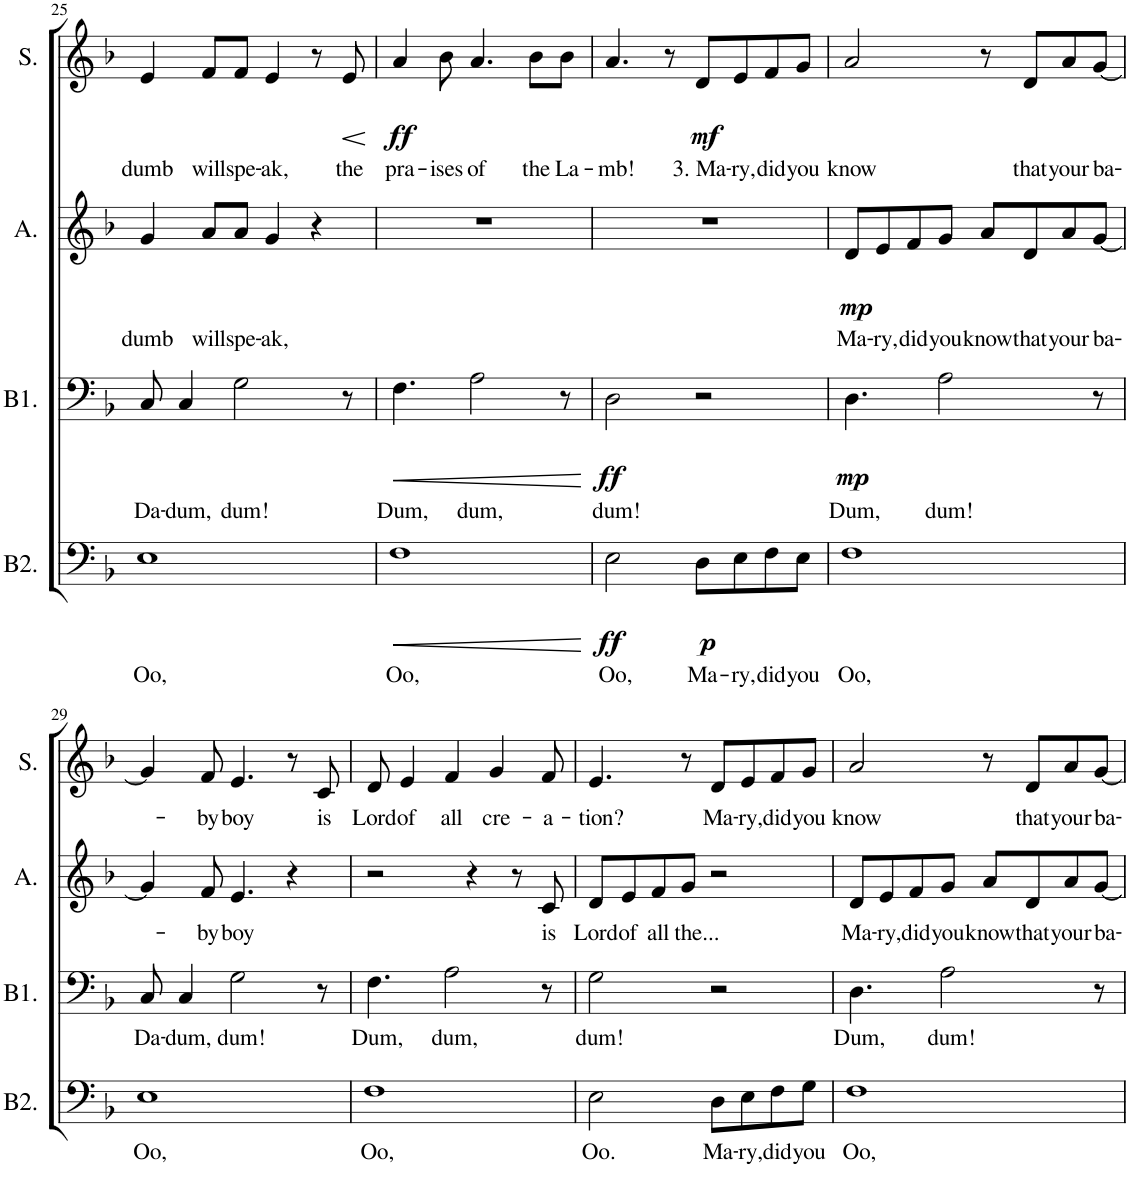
**kern	**text	**dynam	**kern	**text	**dynam	**kern	**text	**dynam	**kern	**text	**dynam
*part4	*part4	*part4	*part3	*part3	*part3	*part2	*part2	*part2	*part1	*part1	*part1
*staff4	*staff4	*staff4	*staff3	*staff3	*staff3	*staff2	*staff2	*staff2	*staff1	*staff1	*staff1
*I"Baritone 2	*	*	*I"Baritone 1	*	*	*I"Alto	*	*	*I"Soprano	*	*
*I'B2.	*	*	*I'B1.	*	*	*I'A.	*	*	*I'S.	*	*
!!LO:PB:g=z
*clefF4	*	*	*clefF4	*	*	*clefG2	*	*	*clefG2	*	*
*k[b-]	*	*	*k[b-]	*	*	*k[b-]	*	*	*k[b-]	*	*
*M4/4	*	*	*M4/4	*	*	*M4/4	*	*	*M4/4	*	*
=25	=25	=25	=25	=25	=25	=25	=25	=25	=25	=25	=25
!	!LO:LY:b	!	!	!LO:LY:b	!	!	!LO:LY:b	!	!	!LO:LY:b	!
1E	Oo,	.	8C/	Da-	.	4g/	dumb	.	4e/	dumb	.
!	!	!	!	!LO:LY:b	!	!	!	!	!	!	!
.	.	.	4C/	-dum,	.	.	.	.	.	.	.
!	!	!	!	!	!	!	!LO:LY:b	!	!	!LO:LY:b	!
.	.	.	.	.	.	8a/L	will	.	8f/L	will	.
!	!	!	!	!LO:LY:b	!	!	!LO:LY:b	!	!	!LO:LY:b	!
.	.	.	2G\	dum!	.	8a/J	spe-	.	8f/J	spe-	.
!	!	!	!	!	!	!	!LO:LY:b	!	!	!LO:LY:b	!
.	.	.	.	.	.	4g/	-ak,	.	4e/	-ak,	.
.	.	.	.	.	.	4r	.	.	8r	.	.
!	!	!	!	!	!	!	!	!	!	!LO:LY:b	!LO:HP:b
.	.	.	8r	.	.	.	.	.	8e/	the	<
.	.	.	.	.	.	.	.	.	.	.	[
=26	=26	=26	=26	=26	=26	=26	=26	=26	=26	=26	=26
!	!LO:LY:b	!LO:HP:b	!	!LO:LY:b	!LO:HP:b	!	!	!	!	!LO:LY:b	!LO:DY:b
1F	Oo,	<	4.F\	Dum,	<	1r	.	.	4a/	pra-	ff
!	!	!	!	!	!	!	!	!	!	!LO:LY:b	!
.	.	.	.	.	.	.	.	.	8b-\	-ises	.
!	!	!	!	!LO:LY:b	!	!	!	!	!	!LO:LY:b	!
.	.	.	2A\	dum,	.	.	.	.	4.a/	of	.
!	!	!	!	!	!	!	!	!	!	!LO:LY:b	!
.	.	.	.	.	.	.	.	.	8b-\L	the	.
!	!	!	!	!	!	!	!	!	!	!LO:LY:b	!
.	.	.	8r	.	.	.	.	.	8b-\J	La-	.
.	.	[	.	.	[	.	.	.	.	.	.
=27	=27	=27	=27	=27	=27	=27	=27	=27	=27	=27	=27
!	!LO:LY:b	!LO:DY:b	!	!LO:LY:b	!LO:DY:b	!	!	!	!	!LO:LY:b	!
2E\	Oo,	ff	2D\	dum!	ff	1r	.	.	4.a/	-mb!	.
.	.	.	.	.	.	.	.	.	8r	.	.
!	!LO:LY:b	!LO:DY:b	!	!	!	!	!	!	!	!LO:LY:b	!LO:DY:b
8D\L	Ma-	p	2r	.	.	.	.	.	8d/L	3. Ma-	mf
!	!LO:LY:b	!	!	!	!	!	!	!	!	!LO:LY:b	!
8E\	-ry,	.	.	.	.	.	.	.	8e/	-ry,	.
!	!LO:LY:b	!	!	!	!	!	!	!	!	!LO:LY:b	!
8F\	did	.	.	.	.	.	.	.	8f/	did	.
!	!LO:LY:b	!	!	!	!	!	!	!	!	!LO:LY:b	!
8E\J	you	.	.	.	.	.	.	.	8g/J	you	.
=28	=28	=28	=28	=28	=28	=28	=28	=28	=28	=28	=28
!	!LO:LY:b	!	!	!LO:LY:b	!LO:DY:b	!	!LO:LY:b	!LO:DY:b	!	!LO:LY:b	!
1F	Oo,	.	4.D\	Dum,	mp	8d/L	Ma-	mp	2a/	know	.
!	!	!	!	!	!	!	!LO:LY:b	!	!	!	!
.	.	.	.	.	.	8e/	-ry,	.	.	.	.
!	!	!	!	!	!	!	!LO:LY:b	!	!	!	!
.	.	.	.	.	.	8f/	did	.	.	.	.
!	!	!	!	!LO:LY:b	!	!	!LO:LY:b	!	!	!	!
.	.	.	2A\	dum!	.	8g/J	you	.	.	.	.
!	!	!	!	!	!	!	!LO:LY:b	!	!	!	!
.	.	.	.	.	.	8a/L	know	.	8r	.	.
!	!	!	!	!	!	!	!LO:LY:b	!	!	!LO:LY:b	!
.	.	.	.	.	.	8d/	that	.	8d/L	that	.
!	!	!	!	!	!	!	!LO:LY:b	!	!	!LO:LY:b	!
.	.	.	.	.	.	8a/	your	.	8a/	your	.
!	!	!	!	!	!	!	!LO:LY:b	!	!	!LO:LY:b	!
.	.	.	8r	.	.	[8g/J	ba-	.	[8g/J	ba-	.
!!LO:LB:g=z
=29	=29	=29	=29	=29	=29	=29	=29	=29	=29	=29	=29
!	!LO:LY:b	!	!	!LO:LY:b	!	!	!	!	!	!	!
1E	Oo,	.	8C/	Da-	.	4g/]	.	.	4g/]	.	.
!	!	!	!	!LO:LY:b	!	!	!	!	!	!	!
.	.	.	4C/	-dum,	.	.	.	.	.	.	.
!	!	!	!	!	!	!	!LO:LY:b	!	!	!LO:LY:b	!
.	.	.	.	.	.	8f/	-by	.	8f/	-by	.
!	!	!	!	!LO:LY:b	!	!	!LO:LY:b	!	!	!LO:LY:b	!
.	.	.	2G\	dum!	.	4.e/	boy	.	4.e/	boy	.
.	.	.	.	.	.	4r	.	.	8r	.	.
!	!	!	!	!	!	!	!	!	!	!LO:LY:b	!
.	.	.	8r	.	.	.	.	.	8c/	is	.
=30	=30	=30	=30	=30	=30	=30	=30	=30	=30	=30	=30
!	!LO:LY:b	!	!	!LO:LY:b	!	!	!	!	!	!LO:LY:b	!
1F	Oo,	.	4.F\	Dum,	.	2r	.	.	8d/	Lord	.
!	!	!	!	!	!	!	!	!	!	!LO:LY:b	!
.	.	.	.	.	.	.	.	.	4e/	of	.
!	!	!	!	!LO:LY:b	!	!	!	!	!	!LO:LY:b	!
.	.	.	2A\	dum,	.	.	.	.	4f/	all	.
.	.	.	.	.	.	4r	.	.	.	.	.
!	!	!	!	!	!	!	!	!	!	!LO:LY:b	!
.	.	.	.	.	.	.	.	.	4g/	cre-	.
.	.	.	.	.	.	8r	.	.	.	.	.
!	!	!	!	!	!	!	!LO:LY:b	!	!	!LO:LY:b	!
.	.	.	8r	.	.	8c/	is	.	8f/	-a-	.
=31	=31	=31	=31	=31	=31	=31	=31	=31	=31	=31	=31
!	!LO:LY:b	!	!	!LO:LY:b	!	!	!LO:LY:b	!	!	!LO:LY:b	!
2E\	Oo.	.	2G\	dum!	.	8d/L	Lord	.	4.e/	-tion?	.
!	!	!	!	!	!	!	!LO:LY:b	!	!	!	!
.	.	.	.	.	.	8e/	of	.	.	.	.
!	!	!	!	!	!	!	!LO:LY:b	!	!	!	!
.	.	.	.	.	.	8f/	all	.	.	.	.
!	!	!	!	!	!	!	!LO:LY:b	!	!	!	!
.	.	.	.	.	.	8g/J	the...	.	8r	.	.
!	!LO:LY:b	!	!	!	!	!	!	!	!	!LO:LY:b	!
8D\L	Ma-	.	2r	.	.	2r	.	.	8d/L	Ma-	.
!	!LO:LY:b	!	!	!	!	!	!	!	!	!LO:LY:b	!
8E\	-ry,	.	.	.	.	.	.	.	8e/	-ry,	.
!	!LO:LY:b	!	!	!	!	!	!	!	!	!LO:LY:b	!
8F\	did	.	.	.	.	.	.	.	8f/	did	.
!	!LO:LY:b	!	!	!	!	!	!	!	!	!LO:LY:b	!
8G\J	you	.	.	.	.	.	.	.	8g/J	you	.
=32	=32	=32	=32	=32	=32	=32	=32	=32	=32	=32	=32
!	!LO:LY:b	!	!	!LO:LY:b	!	!	!LO:LY:b	!	!	!LO:LY:b	!
1F	Oo,	.	4.D\	Dum,	.	8d/L	Ma-	.	2a/	know	.
!	!	!	!	!	!	!	!LO:LY:b	!	!	!	!
.	.	.	.	.	.	8e/	-ry,	.	.	.	.
!	!	!	!	!	!	!	!LO:LY:b	!	!	!	!
.	.	.	.	.	.	8f/	did	.	.	.	.
!	!	!	!	!LO:LY:b	!	!	!LO:LY:b	!	!	!	!
.	.	.	2A\	dum!	.	8g/J	you	.	.	.	.
!	!	!	!	!	!	!	!LO:LY:b	!	!	!	!
.	.	.	.	.	.	8a/L	know	.	8r	.	.
!	!	!	!	!	!	!	!LO:LY:b	!	!	!LO:LY:b	!
.	.	.	.	.	.	8d/	that	.	8d/L	that	.
!	!	!	!	!	!	!	!LO:LY:b	!	!	!LO:LY:b	!
.	.	.	.	.	.	8a/	your	.	8a/	your	.
!	!	!	!	!	!	!	!LO:LY:b	!	!	!LO:LY:b	!
.	.	.	8r	.	.	[8g/J	ba-	.	[8g/J	ba-	.
=	=	=	=	=	=	=	=	=	=	=	=
*-	*-	*-	*-	*-	*-	*-	*-	*-	*-	*-	*-
